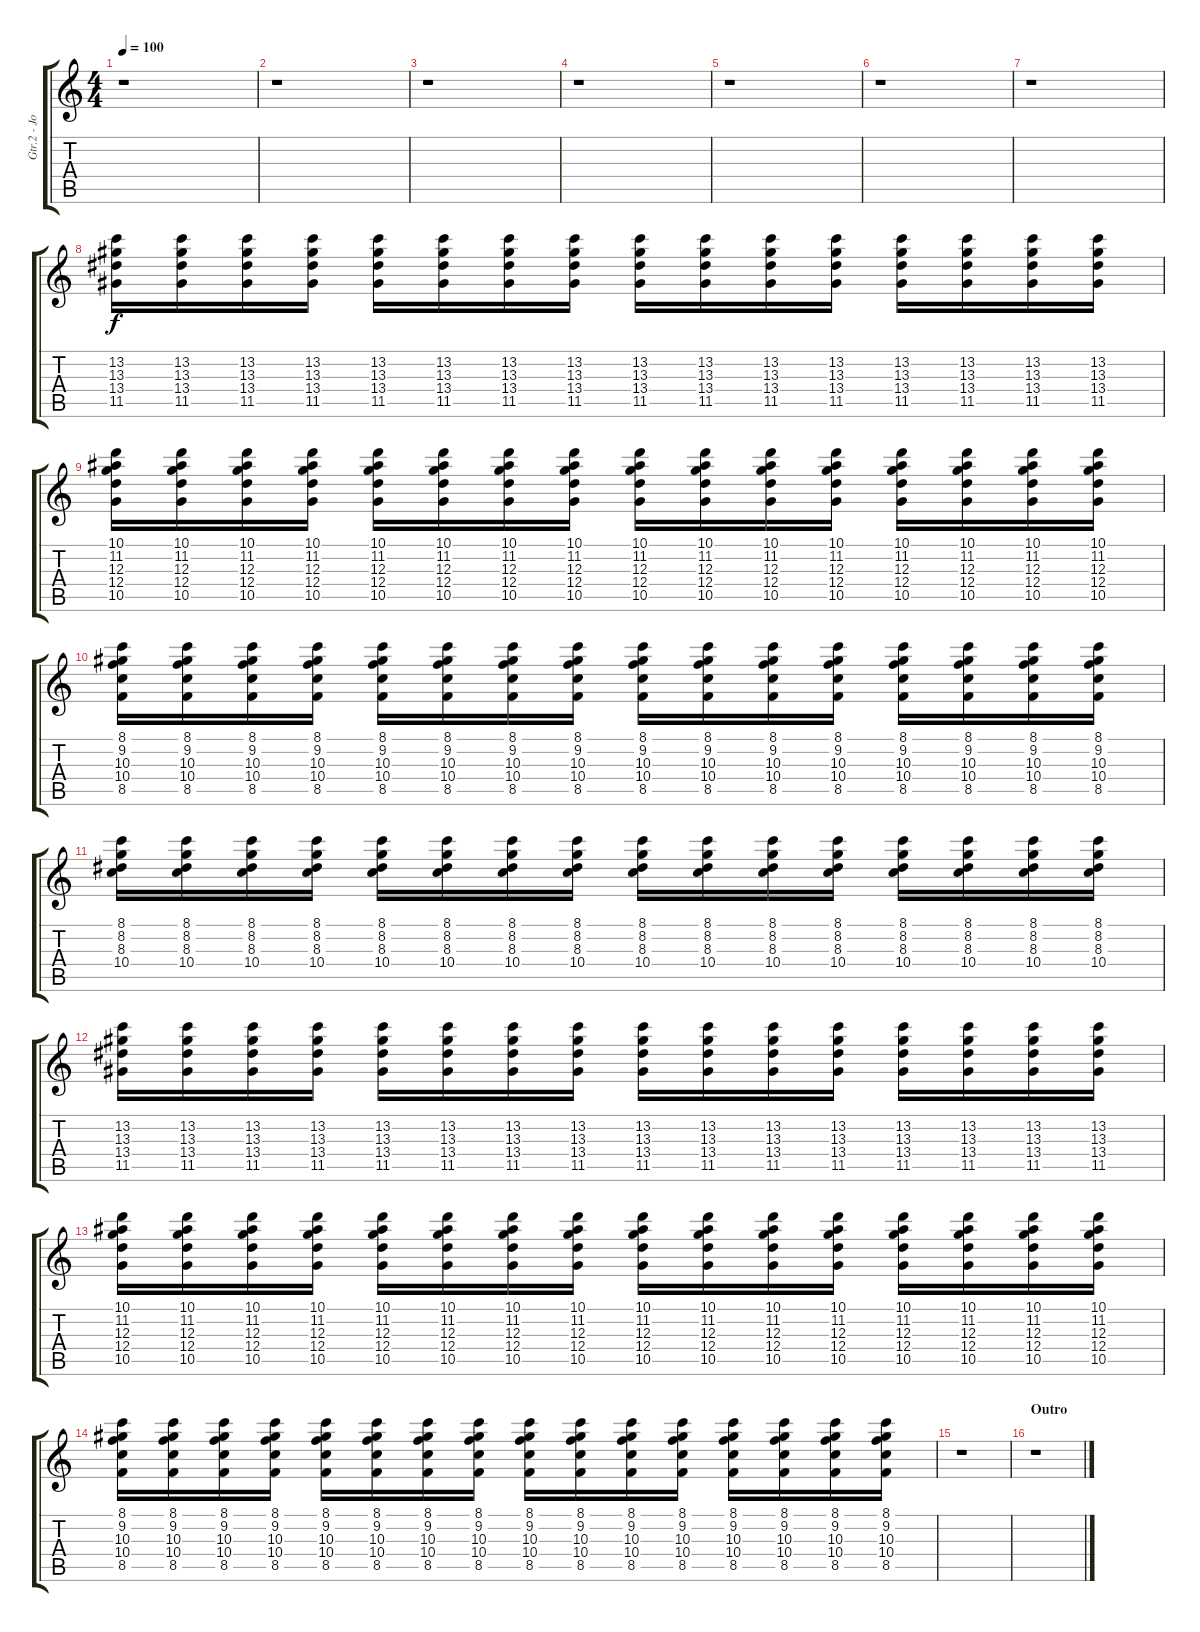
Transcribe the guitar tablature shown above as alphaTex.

\track ("Gtr.2 - John" "Gtr.2 - Jo") {instrument electricguitarclean}
\staff {score tabs}
\tuning (E4 B3 G3 D3 A2 E2) {hide}
\ts (4 4)
\tempo 100
\clef g2
\ks c
r.1{dy f} |
r.1 |
r.1 |
r.1 |
r.1 |
r.1 |
r.1 |
(13.2 13.3 13.4 11.5).16 (13.2 13.3 13.4 11.5).16 (13.2 13.3 13.4 11.5).16 (13.2 13.3 13.4 11.5).16 (13.2 13.3 13.4 11.5).16 (13.2 13.3 13.4 11.5).16 (13.2 13.3 13.4 11.5).16 (13.2 13.3 13.4 11.5).16 (13.2 13.3 13.4 11.5).16 (13.2 13.3 13.4 11.5).16 (13.2 13.3 13.4 11.5).16 (13.2 13.3 13.4 11.5).16 (13.2 13.3 13.4 11.5).16 (13.2 13.3 13.4 11.5).16 (13.2 13.3 13.4 11.5).16 (13.2 13.3 13.4 11.5).16 |
(10.1 11.2 12.3 12.4 10.5).16 (10.1 11.2 12.3 12.4 10.5).16 (10.1 11.2 12.3 12.4 10.5).16 (10.1 11.2 12.3 12.4 10.5).16 (10.1 11.2 12.3 12.4 10.5).16 (10.1 11.2 12.3 12.4 10.5).16 (10.1 11.2 12.3 12.4 10.5).16 (10.1 11.2 12.3 12.4 10.5).16 (10.1 11.2 12.3 12.4 10.5).16 (10.1 11.2 12.3 12.4 10.5).16 (10.1 11.2 12.3 12.4 10.5).16 (10.1 11.2 12.3 12.4 10.5).16 (10.1 11.2 12.3 12.4 10.5).16 (10.1 11.2 12.3 12.4 10.5).16 (10.1 11.2 12.3 12.4 10.5).16 (10.1 11.2 12.3 12.4 10.5).16 |
(8.1 9.2 10.3 10.4 8.5).16 (8.1 9.2 10.3 10.4 8.5).16 (8.1 9.2 10.3 10.4 8.5).16 (8.1 9.2 10.3 10.4 8.5).16 (8.1 9.2 10.3 10.4 8.5).16 (8.1 9.2 10.3 10.4 8.5).16 (8.1 9.2 10.3 10.4 8.5).16 (8.1 9.2 10.3 10.4 8.5).16 (8.1 9.2 10.3 10.4 8.5).16 (8.1 9.2 10.3 10.4 8.5).16 (8.1 9.2 10.3 10.4 8.5).16 (8.1 9.2 10.3 10.4 8.5).16 (8.1 9.2 10.3 10.4 8.5).16 (8.1 9.2 10.3 10.4 8.5).16 (8.1 9.2 10.3 10.4 8.5).16 (8.1 9.2 10.3 10.4 8.5).16 |
(8.1 8.2 8.3 10.4).16 (8.1 8.2 8.3 10.4).16 (8.1 8.2 8.3 10.4).16 (8.1 8.2 8.3 10.4).16 (8.1 8.2 8.3 10.4).16 (8.1 8.2 8.3 10.4).16 (8.1 8.2 8.3 10.4).16 (8.1 8.2 8.3 10.4).16 (8.1 8.2 8.3 10.4).16 (8.1 8.2 8.3 10.4).16 (8.1 8.2 8.3 10.4).16 (8.1 8.2 8.3 10.4).16 (8.1 8.2 8.3 10.4).16 (8.1 8.2 8.3 10.4).16 (8.1 8.2 8.3 10.4).16 (8.1 8.2 8.3 10.4).16 |
(13.2 13.3 13.4 11.5).16 (13.2 13.3 13.4 11.5).16 (13.2 13.3 13.4 11.5).16 (13.2 13.3 13.4 11.5).16 (13.2 13.3 13.4 11.5).16 (13.2 13.3 13.4 11.5).16 (13.2 13.3 13.4 11.5).16 (13.2 13.3 13.4 11.5).16 (13.2 13.3 13.4 11.5).16 (13.2 13.3 13.4 11.5).16 (13.2 13.3 13.4 11.5).16 (13.2 13.3 13.4 11.5).16 (13.2 13.3 13.4 11.5).16 (13.2 13.3 13.4 11.5).16 (13.2 13.3 13.4 11.5).16 (13.2 13.3 13.4 11.5).16 |
(10.1 11.2 12.3 12.4 10.5).16 (10.1 11.2 12.3 12.4 10.5).16 (10.1 11.2 12.3 12.4 10.5).16 (10.1 11.2 12.3 12.4 10.5).16 (10.1 11.2 12.3 12.4 10.5).16 (10.1 11.2 12.3 12.4 10.5).16 (10.1 11.2 12.3 12.4 10.5).16 (10.1 11.2 12.3 12.4 10.5).16 (10.1 11.2 12.3 12.4 10.5).16 (10.1 11.2 12.3 12.4 10.5).16 (10.1 11.2 12.3 12.4 10.5).16 (10.1 11.2 12.3 12.4 10.5).16 (10.1 11.2 12.3 12.4 10.5).16 (10.1 11.2 12.3 12.4 10.5).16 (10.1 11.2 12.3 12.4 10.5).16 (10.1 11.2 12.3 12.4 10.5).16 |
(8.1 9.2 10.3 10.4 8.5).16 (8.1 9.2 10.3 10.4 8.5).16 (8.1 9.2 10.3 10.4 8.5).16 (8.1 9.2 10.3 10.4 8.5).16 (8.1 9.2 10.3 10.4 8.5).16 (8.1 9.2 10.3 10.4 8.5).16 (8.1 9.2 10.3 10.4 8.5).16 (8.1 9.2 10.3 10.4 8.5).16 (8.1 9.2 10.3 10.4 8.5).16 (8.1 9.2 10.3 10.4 8.5).16 (8.1 9.2 10.3 10.4 8.5).16 (8.1 9.2 10.3 10.4 8.5).16 (8.1 9.2 10.3 10.4 8.5).16 (8.1 9.2 10.3 10.4 8.5).16 (8.1 9.2 10.3 10.4 8.5).16 (8.1 9.2 10.3 10.4 8.5).16 |
r.1 |
\section ("" "Outro")
r.1
